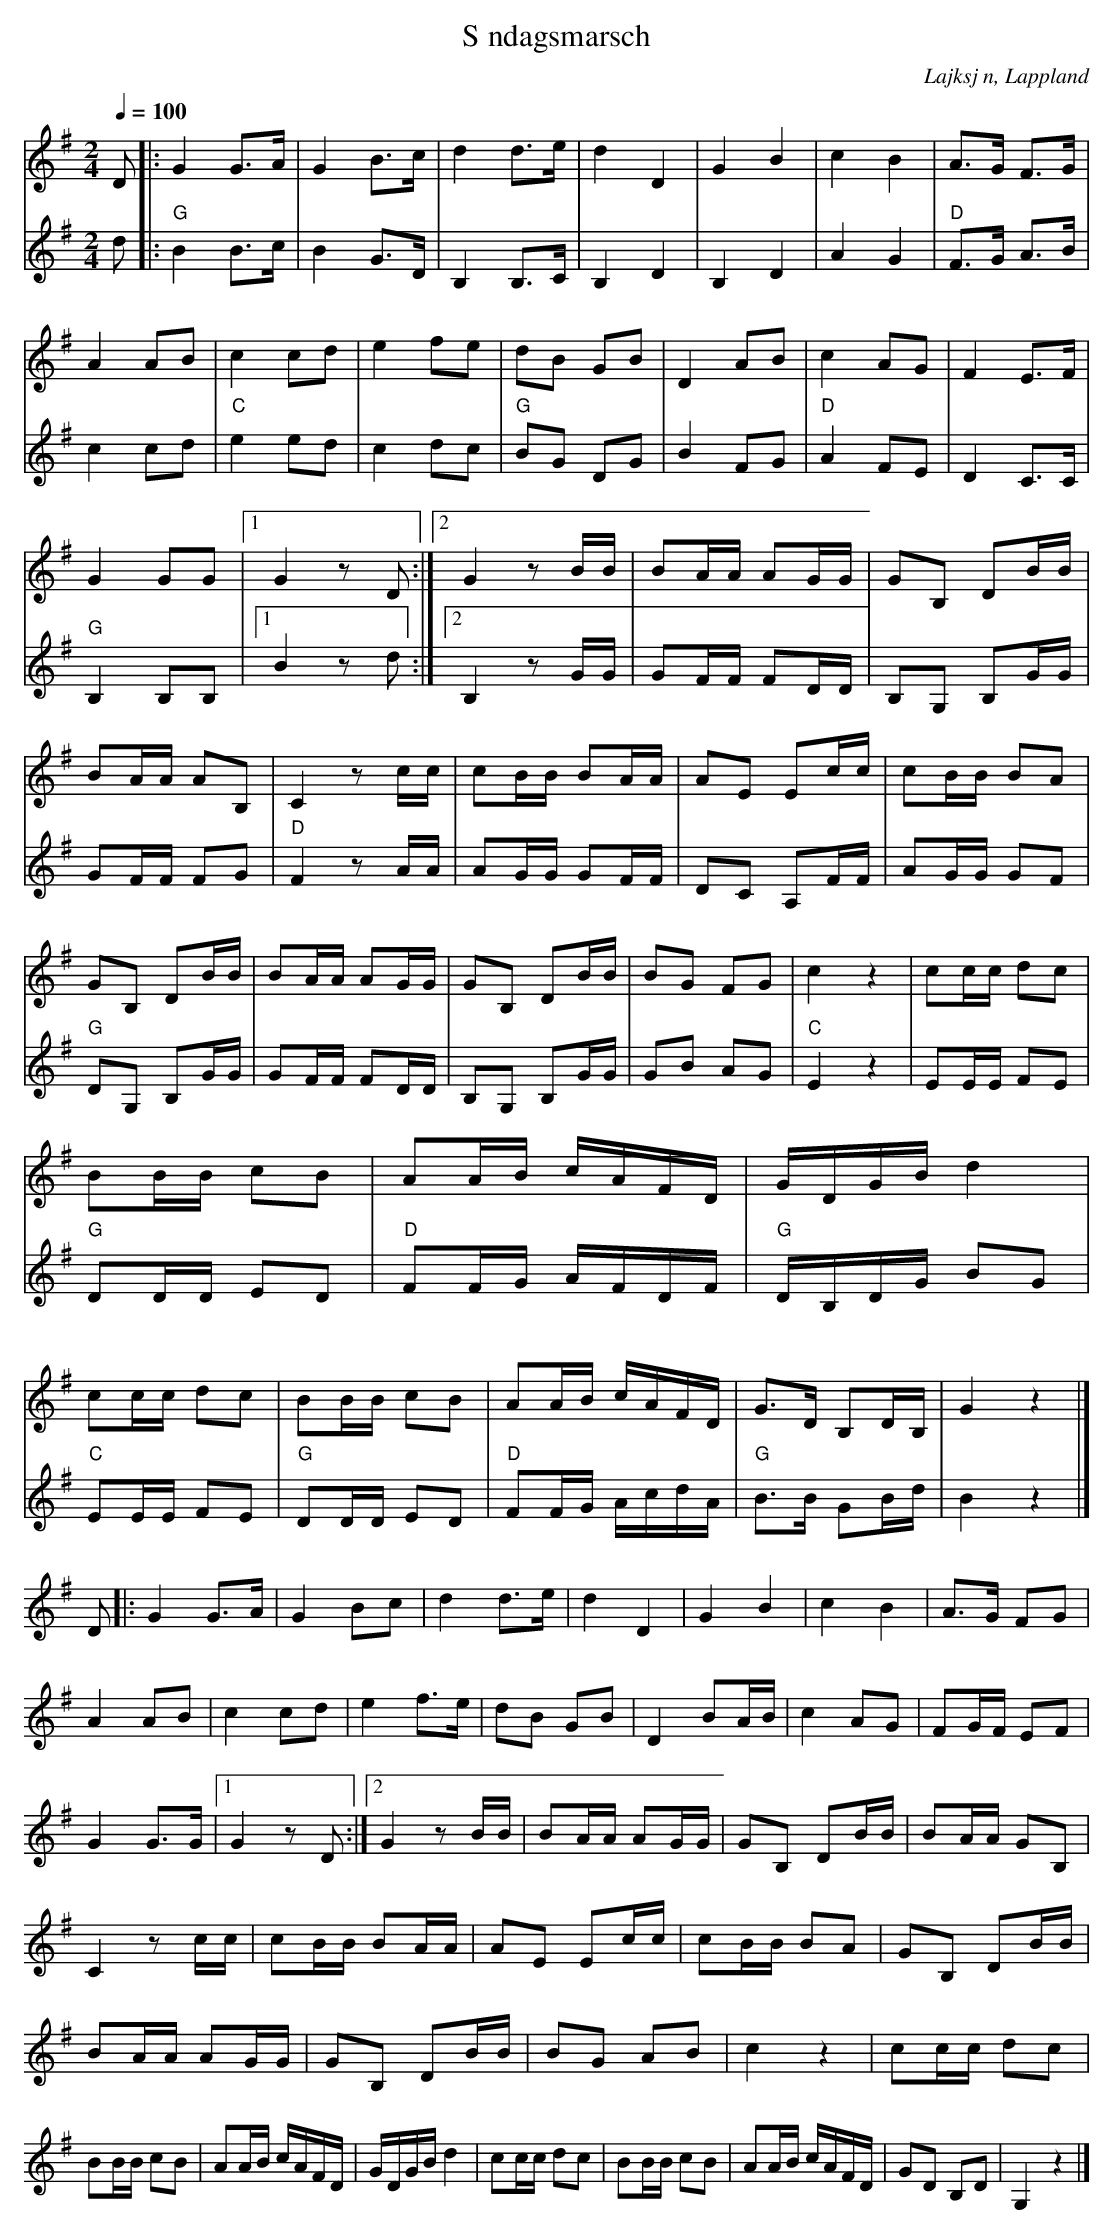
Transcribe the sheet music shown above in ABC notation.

X:1
T:S ndagsmarsch
O:Lajksj n, Lappland
Q:1/4=100
M:2/4
L:1/16
K:G
V:1
D2|:G4 G3A|G4 B3c|d4 d3e|d4 D4|G4 B4|c4 B4|A3G F3G|A4 A2B2|c4 c2d2|e4 f2e2|d2B2 G2B2|D4 A2B2|c4 A2G2|F4 E3F|G4 G2G2|1 G4 z2 D2:|2 G4 z2 BB| B2AA A2GG | G2B,2 D2BB| B2AA A2B,2| C4 z2 cc|c2BB B2AA| A2E2 E2cc| c2BB B2A2 | G2B,2 D2BB| B2AA A2GG|G2B,2 D2BB| B2G2 F2G2|c4 z4| c2cc d2c2|B2BB c2B2|A2AB cAFD|GDGB d4| c2cc d2c2|B2BB c2B2|A2AB cAFD| G3D B,2DB,|G4 z4 |]
V:2
d2|:"G" B4 B3c|B4 G3D|B,4 B,3C|B,4 D4| B,4 D4| A4 G4|"D" F3G A3B| c4 c2d2|"C" e4 e2d2| c4 d2c2|"G" B2G2 D2G2 |B4 F2G2|"D" A4 F2E2| D4 C3C |"G" B,4 B,2B,2 |1 B4 z2 d2:|2 B,4 z2 GG| G2FF F2DD | B,2G,2 B,2GG| G2FF F2G2|"D" F4 z2 AA| A2GG G2FF| D2C2 A,2FF| A2GG G2F2|"G" D2G,2 B,2GG|G2FF F2DD|B,2G,2 B,2GG|G2B2 A2G2|"C" E4 z4| E2EE F2E2|"G" D2DD E2D2|"D" F2FG AFDF|"G" DB,DG B2G2|"C" E2EE F2E2|"G" D2DD E2D2|"D" F2FG AcdA|"G" B3B G2Bd| B4 z4|]
V:1
D2|:G4 G3A|G4 B2c2|d4 d3e|d4 D4|G4 B4|c4 B4|A3G F2G2|A4 A2B2|c4 c2d2|e4 f3e|d2B2 G2B2|D4 B2AB|c4 A2G2|F2GF E2F2|G4 G3G|1 G4 z2 D2:|2 G4 z2 BB| B2AA A2GG | G2B,2 D2BB| B2AA G2B,2| C4 z2 cc|c2BB B2AA| A2E2 E2cc| c2BB B2A2 | G2B,2 D2BB| B2AA A2GG|G2B,2 D2BB| B2G2 A2B2|c4 z4| c2cc d2c2|B2BB c2B2|A2AB cAFD|GDGB d4| c2cc d2c2|B2BB c2B2|A2AB cAFD| G2D2 B,2D2|G,4 z4 |]
